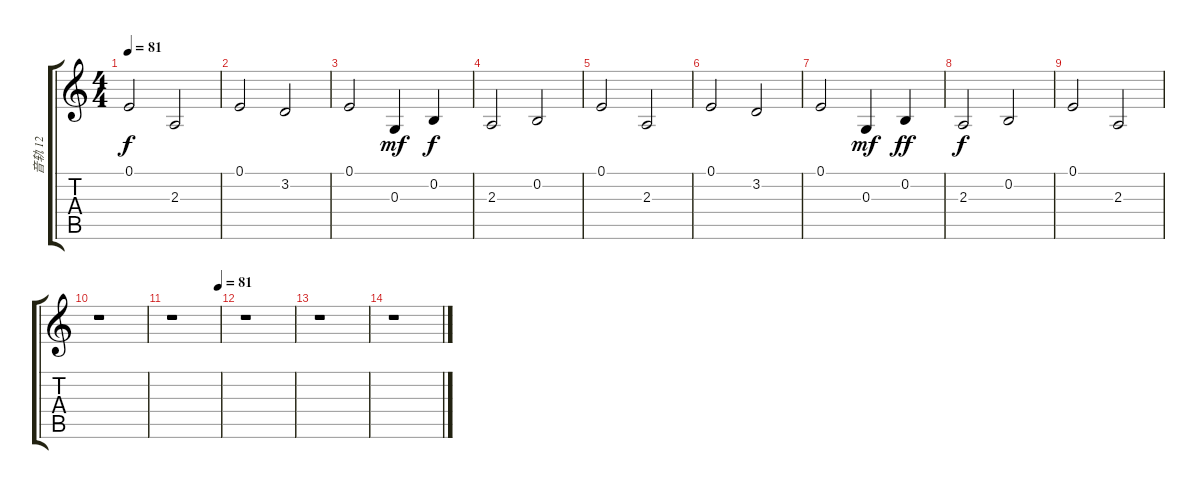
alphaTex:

\track ("音轨 12" "音轨 12") {instrument stringensemble1}
\staff {score tabs}
\tuning (E4 B3 G3 D3 A2 E2) {hide}
\ts (4 4)
\tempo 81
\clef g2
\ks c
0.1.2{dy f} 2.3.2 |
0.1.2 3.2.2 |
0.1.2 0.3.4{dy mf} 0.2.4{dy f} |
2.3.2 0.2.2 |
0.1.2 2.3.2 |
0.1.2 3.2.2 |
0.1.2 0.3.4{dy mf} 0.2.4{dy ff} |
2.3.2{dy f} 0.2.2 |
0.1.2 2.3.2 |
r.1 |
\tempo (81 0.9791666666666666)
r.1 |
r.1 |
r.1 |
r.1
